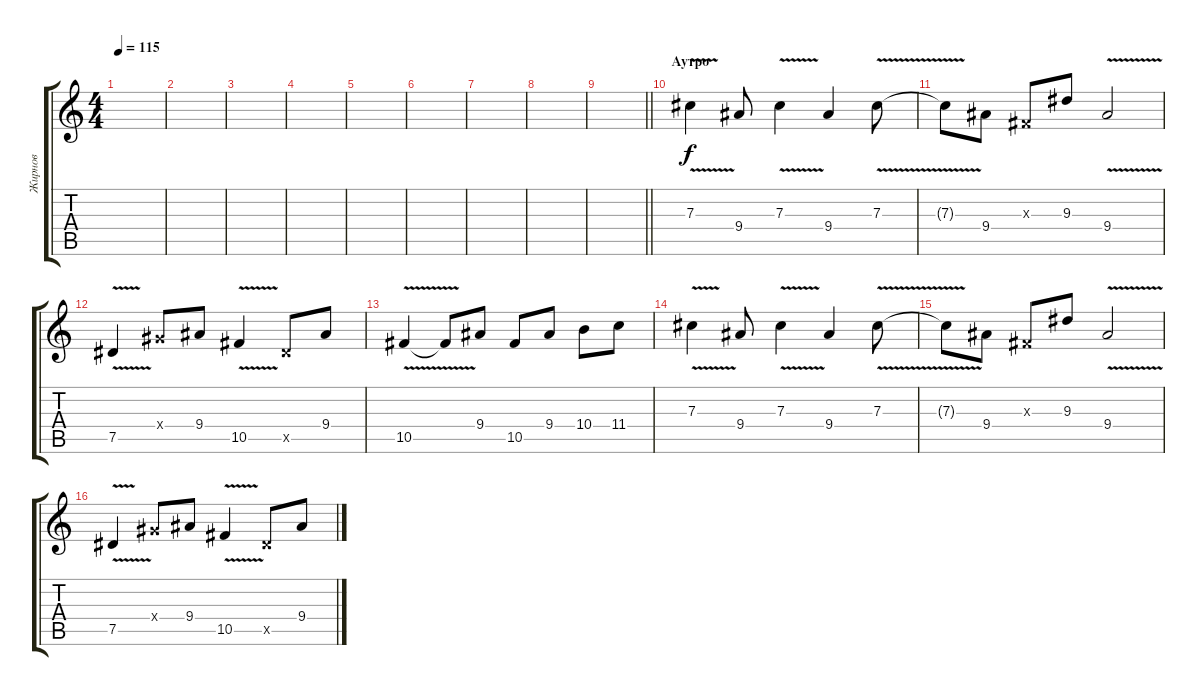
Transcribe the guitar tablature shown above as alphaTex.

\track ("Жирнов" "Жирнов") {instrument electricguitarjazz}
\staff {score tabs}
\tuning (Eb4 Bb3 Gb3 Db3 Ab2 Eb2) {hide}
\ts (4 4)
\tempo 115
\clef g2
\ks c
|
|
|
|
|
|
|
|
\barLineRight lightlight
|
\section ("" "Аутро")
7.3{v}.4{instrument overdrivenguitar} 9.4.8 7.3{v}.4 9.4.4 7.3{v}.8 |
7.3{t}.8 9.4.8 0.3{x}.8 9.3.8 9.4{v}.2 |
7.5{v}.4 7.4{x}.8 9.4.8 10.5{v}.4 7.5{x}.8 9.4.8 |
10.5{v}.4 10.5{t}.8 9.4.8 10.5.8 9.4.8 10.4.8 11.4.8 |
7.3{v}.4{instrument overdrivenguitar} 9.4.8 7.3{v}.4 9.4.4 7.3{v}.8 |
7.3{t}.8 9.4.8 0.3{x}.8 9.3.8 9.4{v}.2 |
7.5{v}.4 7.4{x}.8 9.4.8 10.5{v}.4 7.5{x}.8 9.4.8
